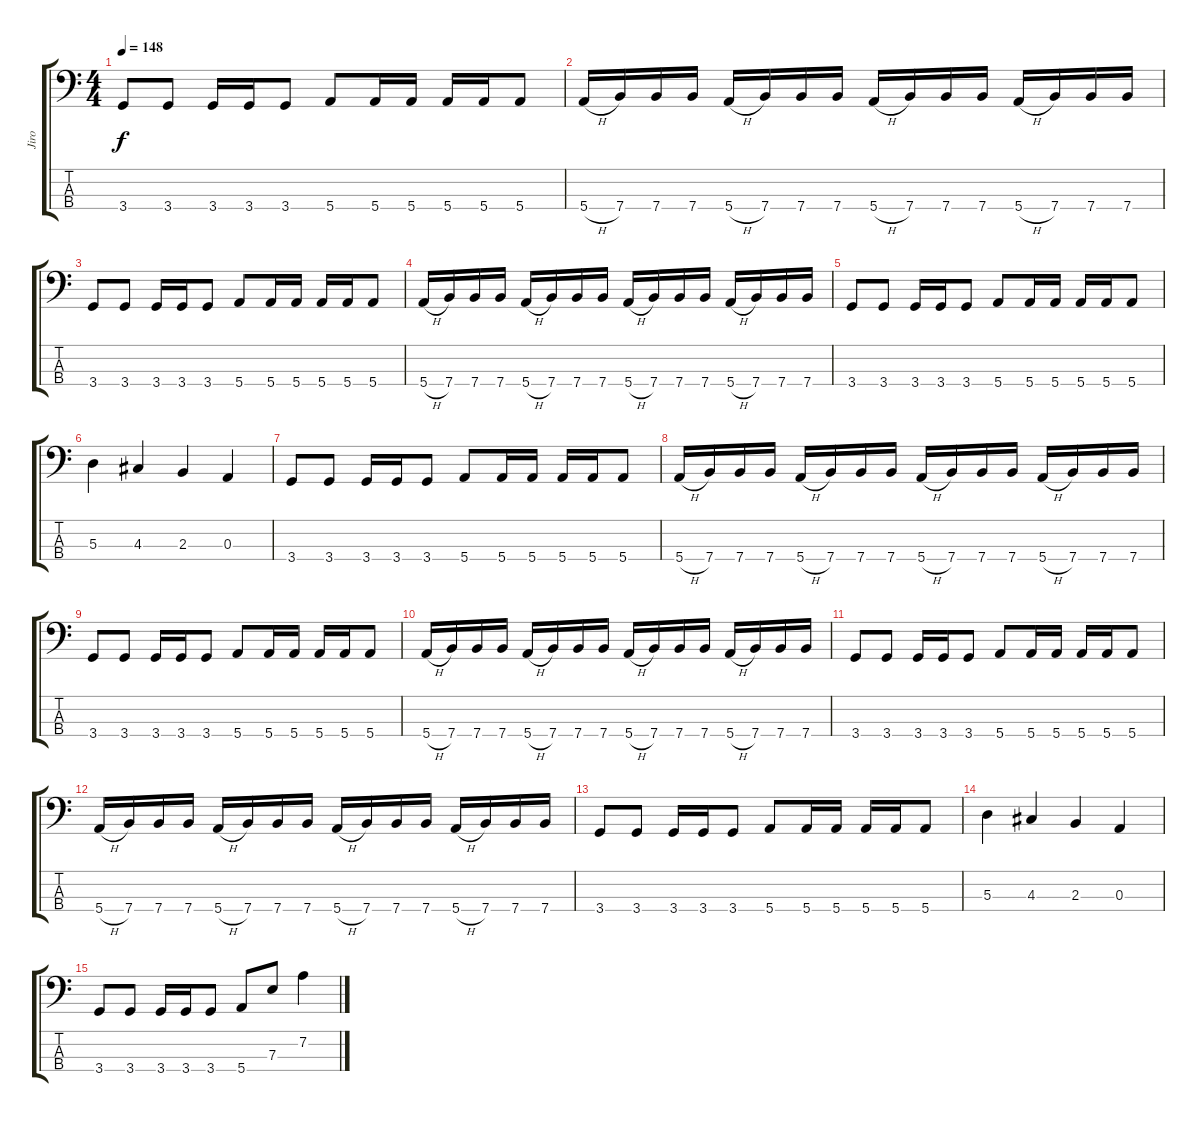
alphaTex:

\track ("Jiro" "Jiro") {instrument electricbasspick}
\staff {score tabs}
\tuning (G2 D2 A1 E1) {hide}
\ts (4 4)
\tempo 148
\clef f4
\ks c
3.4.8{dy f} 3.4.8 3.4.16 3.4.16 3.4.8 5.4.8 5.4.16 5.4.16 5.4.16 5.4.16 5.4.8 |
5.4{h}.16 7.4.16 7.4.16 7.4.16 5.4{h}.16 7.4.16 7.4.16 7.4.16 5.4{h}.16 7.4.16 7.4.16 7.4.16 5.4{h}.16 7.4.16 7.4.16 7.4.16 |
3.4.8 3.4.8 3.4.16 3.4.16 3.4.8 5.4.8 5.4.16 5.4.16 5.4.16 5.4.16 5.4.8 |
5.4{h}.16 7.4.16 7.4.16 7.4.16 5.4{h}.16 7.4.16 7.4.16 7.4.16 5.4{h}.16 7.4.16 7.4.16 7.4.16 5.4{h}.16 7.4.16 7.4.16 7.4.16 |
3.4.8 3.4.8 3.4.16 3.4.16 3.4.8 5.4.8 5.4.16 5.4.16 5.4.16 5.4.16 5.4.8 |
5.3.4 4.3.4 2.3.4 0.3.4 |
3.4.8 3.4.8 3.4.16 3.4.16 3.4.8 5.4.8 5.4.16 5.4.16 5.4.16 5.4.16 5.4.8 |
5.4{h}.16 7.4.16 7.4.16 7.4.16 5.4{h}.16 7.4.16 7.4.16 7.4.16 5.4{h}.16 7.4.16 7.4.16 7.4.16 5.4{h}.16 7.4.16 7.4.16 7.4.16 |
3.4.8 3.4.8 3.4.16 3.4.16 3.4.8 5.4.8 5.4.16 5.4.16 5.4.16 5.4.16 5.4.8 |
5.4{h}.16 7.4.16 7.4.16 7.4.16 5.4{h}.16 7.4.16 7.4.16 7.4.16 5.4{h}.16 7.4.16 7.4.16 7.4.16 5.4{h}.16 7.4.16 7.4.16 7.4.16 |
3.4.8 3.4.8 3.4.16 3.4.16 3.4.8 5.4.8 5.4.16 5.4.16 5.4.16 5.4.16 5.4.8 |
5.4{h}.16 7.4.16 7.4.16 7.4.16 5.4{h}.16 7.4.16 7.4.16 7.4.16 5.4{h}.16 7.4.16 7.4.16 7.4.16 5.4{h}.16 7.4.16 7.4.16 7.4.16 |
3.4.8 3.4.8 3.4.16 3.4.16 3.4.8 5.4.8 5.4.16 5.4.16 5.4.16 5.4.16 5.4.8 |
5.3.4 4.3.4 2.3.4 0.3.4 |
3.4.8 3.4.8 3.4.16 3.4.16 3.4.8 5.4.8 7.3.8 7.2.4
